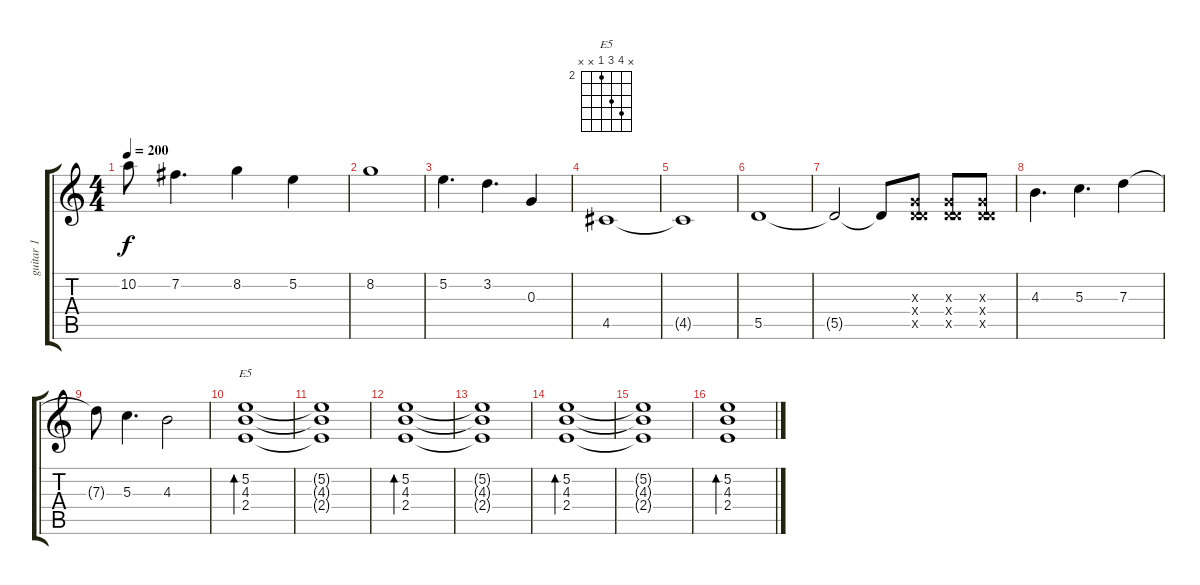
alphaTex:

\track ("guitar 1" "guitar 1") {instrument overdrivenguitar}
\staff {score tabs}
\tuning (E4 B3 G3 D3 A2 E2) {hide}
\chord ("E5" x 5 4 2 x x) {firstfret 2}
\ts (4 4)
\tempo 200
\clef g2
\ks c
10.2{t}.8{dy f} 7.2.4{d} 8.2.4 5.2.4 |
8.2.1 |
5.2.4{d} 3.2.4{d} 0.3.4 |
4.5.1 |
4.5{t}.1 |
5.5.1 |
5.5{t}.2 5.5{t}.8 (0.3{x} 0.4{x} 5.5{x}).8 (0.3{x} 0.4{x} 5.5{x}).8 (0.3{x} 0.4{x} 5.5{x}).8 |
4.3.4{d instrument overdrivenguitar} 5.3.4{d} 7.3.4 |
7.3{t}.8 5.3.4{d} 4.3.2 |
(5.2 4.3 2.4).1{bd 480 ch "E5" instrument electricguitarclean} |
(5.2{t} 4.3{t} 2.4{t}).1 |
(5.2 4.3 2.4).1{bd 480} |
(5.2{t} 4.3{t} 2.4{t}).1 |
(5.2 4.3 2.4).1{bd 480 instrument electricguitarclean} |
(5.2{t} 4.3{t} 2.4{t}).1 |
(5.2 4.3 2.4).1{bd 480}
